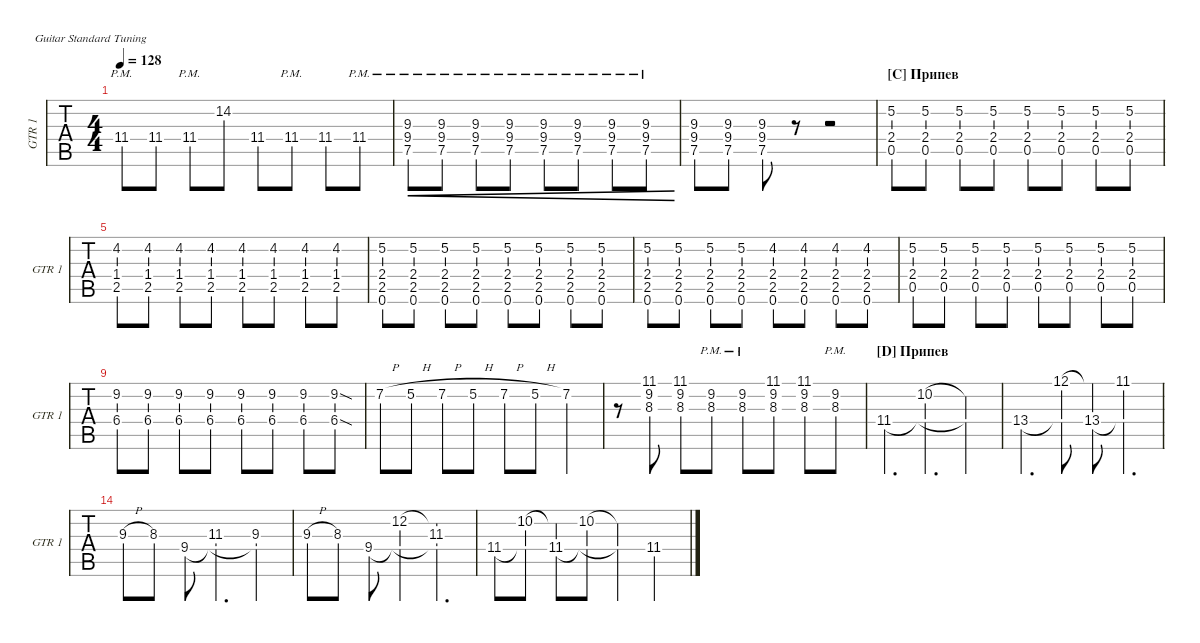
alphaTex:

\defaultSystemsLayout 4
\hideDynamics
\bracketExtendMode groupsimilarinstruments
\singleTrackTrackNamePolicy allsystems
\multiTrackTrackNamePolicy allsystems
\otherSystemsTrackNameOrientation horizontal
\defaultBarNumberDisplay FirstOfSystem
\track ("Electric Guitar 1" "GTR 1") {instrument electricguitarclean}
\staff {tabs}
\tuning (E4 B3 G3 D3 A2 E2)
\ts (4 4)
\tempo 128
\clef g2
\ks e
11.4{pm}.8{dy mf} 11.4.8 11.4{pm}.8 14.2.8 11.4.8 11.4{pm}.8 11.4.8 11.4{pm}.8 |
(7.5{pm} 9.4{pm} 9.3{pm}).8{cre} (7.5{pm} 9.4{pm} 9.3{pm}).8{cre} (7.5{pm} 9.4{pm} 9.3{pm}).8{cre} (7.5{pm} 9.4{pm} 9.3{pm}).8{cre} (7.5{pm} 9.4{pm} 9.3{pm}).8{cre} (7.5{pm} 9.4{pm} 9.3{pm}).8{cre} (7.5{pm} 9.4{pm} 9.3{pm}).8{cre} (7.5{pm} 9.4{pm} 9.3{pm}).8{cre} |
(7.5 9.4 9.3).8 (7.5 9.4 9.3).8 (7.5 9.4 9.3).8 r.8 r.2 |
\section ("C" "Припев")
(2.4 5.2 0.5).8 (2.4 5.2 0.5).8 (2.4 5.2 0.5).8 (2.4 5.2 0.5).8 (2.4 5.2 0.5).8 (2.4 5.2 0.5).8 (2.4 5.2 0.5).8 (2.4 5.2 0.5).8 |
(2.5 1.4 4.2).8 (2.5 1.4 4.2).8 (2.5 1.4 4.2).8 (2.5 1.4 4.2).8 (2.5 1.4 4.2).8 (2.5 1.4 4.2).8 (2.5 1.4 4.2).8 (2.5 1.4 4.2).8 |
(2.4 5.2 2.5 0.6).8 (2.4 5.2 2.5 0.6).8 (2.4 5.2 2.5 0.6).8 (2.4 5.2 2.5 0.6).8 (2.4 5.2 2.5 0.6).8 (2.4 5.2 2.5 0.6).8 (2.4 5.2 2.5 0.6).8 (2.4 5.2 2.5 0.6).8 |
(2.4 5.2 2.5 0.6).8 (2.4 5.2 2.5 0.6).8 (2.4 5.2 2.5 0.6).8 (2.4 5.2 2.5 0.6).8 (2.4 4.2 2.5 0.6).8 (2.4 4.2 2.5 0.6).8 (2.4 4.2 2.5 0.6).8 (2.4 4.2 2.5 0.6).8 |
(2.4 5.2 0.5).8 (2.4 5.2 0.5).8 (2.4 5.2 0.5).8 (2.4 5.2 0.5).8 (2.4 5.2 0.5).8 (2.4 5.2 0.5).8 (2.4 5.2 0.5).8 (2.4 5.2 0.5).8 |
(9.2 6.4).8 (9.2 6.4).8 (9.2 6.4).8 (9.2 6.4).8 (9.2 6.4).8 (9.2 6.4).8 (9.2 6.4).8 (9.2{sod} 6.4{sod}).8 |
7.2{h}.8 5.2{h}.8 7.2{h}.8 5.2{h}.8 7.2{h}.8 5.2{h}.8 7.2.4 |
r.8 (8.3 9.2 11.1).8 (8.3 9.2 11.1).8 (8.3{pm} 9.2{pm}).8 (8.3{pm} 9.2{pm}).8 (8.3 9.2 11.1).8 (8.3 9.2 11.1).8 (8.3{pm} 9.2{pm}).8 |
\section ("D" "Припев")
11.4.4{d} (10.2 11.4{t}).4{d} (10.2{t} 11.4{t}).4 |
13.4.4{d} (12.1 13.4{t}).8 (13.4 12.1{t}).8 (11.1 13.4{t}).4{d} |
9.3{h}.8 8.3.8 9.4.8 (11.3 9.4{t}).4{d} (9.3 9.4{t}).4 |
9.3{h}.8 8.3.8 9.4.8 (9.4{t} 12.2).4 (11.3 12.2{t} 9.4{t}).4{d} |
11.4.8 (10.2 11.4{t}).8 (11.4 10.2{t}).8 (10.2 11.4{t}).8 (10.2{t} 11.4{t}).4 11.4.4
